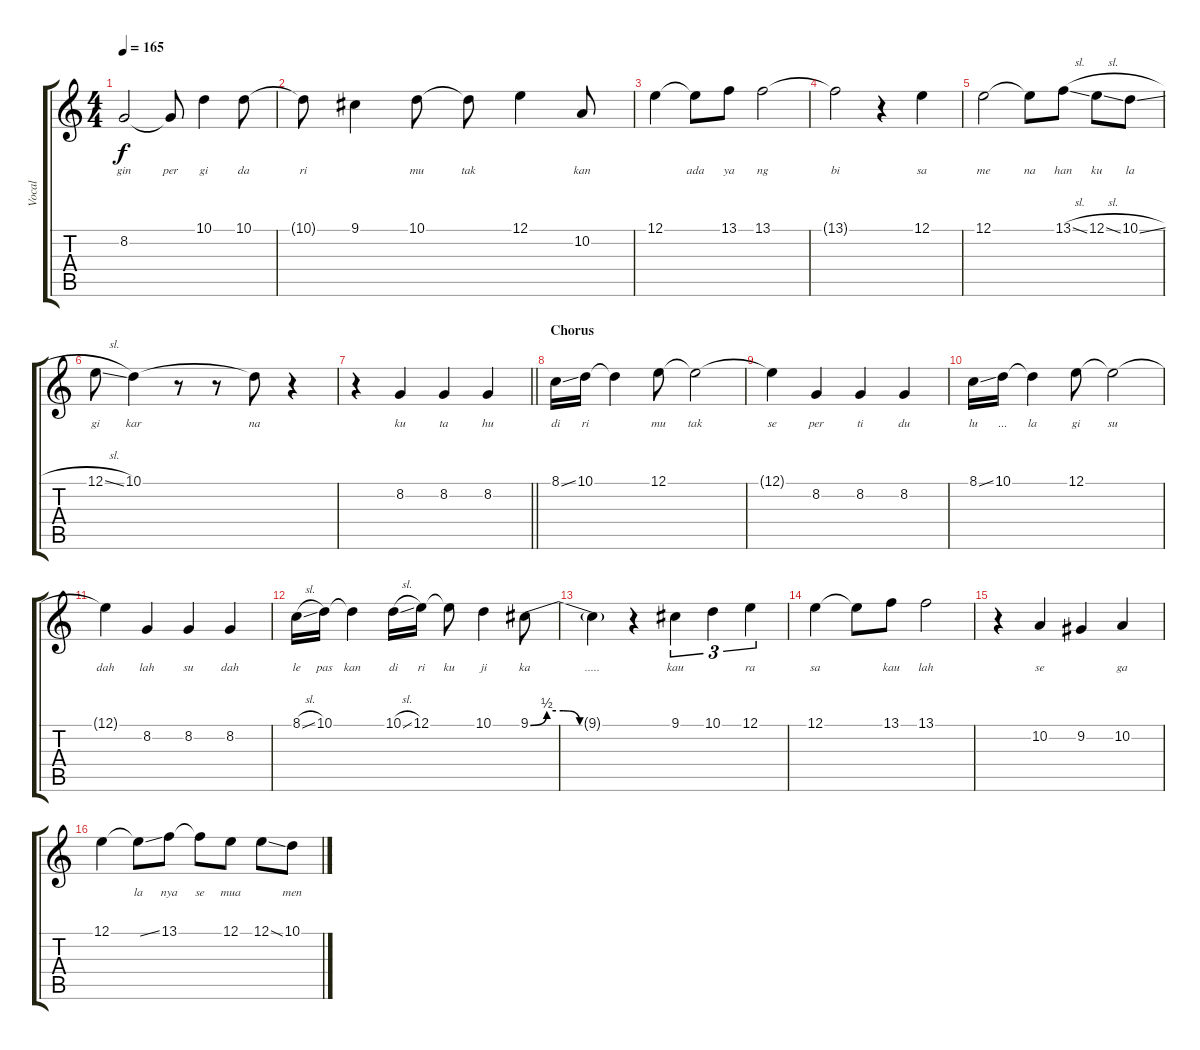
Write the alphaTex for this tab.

\track ("Vocal" "Vocal") {instrument tenorsax}
\staff {score tabs}
\tuning (E4 B3 G3 D3 A2 E2) {hide}
\ts (4 4)
\tempo 165
\clef g2
\ks c
8.2.2{lyrics (0 "gin") lyrics (1 "") lyrics (2 "") lyrics (3 "") lyrics (4 "") dy f} 8.2{t}.8{lyrics (0 "per") lyrics (1 "") lyrics (2 "") lyrics (3 "") lyrics (4 "")} 10.1.4{lyrics (0 "gi") lyrics (1 "") lyrics (2 "") lyrics (3 "") lyrics (4 "")} 10.1.8{lyrics (0 "da") lyrics (1 "") lyrics (2 "") lyrics (3 "") lyrics (4 "")} |
10.1{t}.8{lyrics (0 "ri") lyrics (1 "") lyrics (2 "") lyrics (3 "") lyrics (4 "")} 9.1.4{lyrics (0 "") lyrics (1 "") lyrics (2 "") lyrics (3 "") lyrics (4 "")} 10.1.8{lyrics (0 "mu") lyrics (1 "") lyrics (2 "") lyrics (3 "") lyrics (4 "")} 10.1{t}.8{lyrics (0 "tak") lyrics (1 "") lyrics (2 "") lyrics (3 "") lyrics (4 "")} 12.1.4{lyrics (0 "") lyrics (1 "") lyrics (2 "") lyrics (3 "") lyrics (4 "")} 10.2.8{lyrics (0 "kan") lyrics (1 "") lyrics (2 "") lyrics (3 "") lyrics (4 "")} |
12.1.4{lyrics (0 "") lyrics (1 "") lyrics (2 "") lyrics (3 "") lyrics (4 "")} 12.1{t}.8{lyrics (0 "ada") lyrics (1 "") lyrics (2 "") lyrics (3 "") lyrics (4 "")} 13.1.8{lyrics (0 "ya") lyrics (1 "") lyrics (2 "") lyrics (3 "") lyrics (4 "")} 13.1.2{lyrics (0 "ng") lyrics (1 "") lyrics (2 "") lyrics (3 "") lyrics (4 "")} |
13.1{t}.2{lyrics (0 "bi") lyrics (1 "") lyrics (2 "") lyrics (3 "") lyrics (4 "")} r.4 12.1.4{lyrics (0 "sa") lyrics (1 "") lyrics (2 "") lyrics (3 "") lyrics (4 "")} |
12.1.2{lyrics (0 "me") lyrics (1 "") lyrics (2 "") lyrics (3 "") lyrics (4 "")} 12.1{t}.8{lyrics (0 "na") lyrics (1 "") lyrics (2 "") lyrics (3 "") lyrics (4 "")} 13.1{sl}.8{lyrics (0 "han") lyrics (1 "") lyrics (2 "") lyrics (3 "") lyrics (4 "")} 12.1{sl}.8{lyrics (0 "ku") lyrics (1 "") lyrics (2 "") lyrics (3 "") lyrics (4 "")} 10.1{sl}.8{lyrics (0 "la") lyrics (1 "") lyrics (2 "") lyrics (3 "") lyrics (4 "")} |
12.1{sl}.8{lyrics (0 "gi") lyrics (1 "") lyrics (2 "") lyrics (3 "") lyrics (4 "")} 10.1.4{lyrics (0 "kar") lyrics (1 "") lyrics (2 "") lyrics (3 "") lyrics (4 "")} r.8 r.8 10.1{t}.8{lyrics (0 "na") lyrics (1 "") lyrics (2 "") lyrics (3 "") lyrics (4 "")} r.4 |
\barLineRight lightlight
r.4 8.2.4{lyrics (0 "ku") lyrics (1 "") lyrics (2 "") lyrics (3 "") lyrics (4 "")} 8.2.4{lyrics (0 "ta") lyrics (1 "") lyrics (2 "") lyrics (3 "") lyrics (4 "")} 8.2.4{lyrics (0 "hu") lyrics (1 "") lyrics (2 "") lyrics (3 "") lyrics (4 "")} |
\section ("" "Chorus")
8.1{ss}.16{lyrics (0 "di") lyrics (1 "") lyrics (2 "") lyrics (3 "") lyrics (4 "")} 10.1.16{lyrics (0 "ri") lyrics (1 "") lyrics (2 "") lyrics (3 "") lyrics (4 "")} 10.1{t}.4{lyrics (0 "") lyrics (1 "") lyrics (2 "") lyrics (3 "") lyrics (4 "")} 12.1.8{lyrics (0 "mu") lyrics (1 "") lyrics (2 "") lyrics (3 "") lyrics (4 "")} 12.1{t}.2{lyrics (0 "tak") lyrics (1 "") lyrics (2 "") lyrics (3 "") lyrics (4 "")} |
12.1{t}.4{lyrics (0 "se") lyrics (1 "") lyrics (2 "") lyrics (3 "") lyrics (4 "")} 8.2.4{lyrics (0 "per") lyrics (1 "") lyrics (2 "") lyrics (3 "") lyrics (4 "")} 8.2.4{lyrics (0 "ti") lyrics (1 "") lyrics (2 "") lyrics (3 "") lyrics (4 "")} 8.2.4{lyrics (0 "du") lyrics (1 "") lyrics (2 "") lyrics (3 "") lyrics (4 "")} |
8.1{ss}.16{lyrics (0 "lu") lyrics (1 "") lyrics (2 "") lyrics (3 "") lyrics (4 "")} 10.1.16{lyrics (0 "...") lyrics (1 "") lyrics (2 "") lyrics (3 "") lyrics (4 "")} 10.1{t}.4{lyrics (0 "la") lyrics (1 "") lyrics (2 "") lyrics (3 "") lyrics (4 "")} 12.1.8{lyrics (0 "gi") lyrics (1 "") lyrics (2 "") lyrics (3 "") lyrics (4 "")} 12.1{t}.2{lyrics (0 "su") lyrics (1 "") lyrics (2 "") lyrics (3 "") lyrics (4 "")} |
12.1{t}.4{lyrics (0 "dah") lyrics (1 "") lyrics (2 "") lyrics (3 "") lyrics (4 "")} 8.2.4{lyrics (0 "lah") lyrics (1 "") lyrics (2 "") lyrics (3 "") lyrics (4 "")} 8.2.4{lyrics (0 "su") lyrics (1 "") lyrics (2 "") lyrics (3 "") lyrics (4 "")} 8.2.4{lyrics (0 "dah") lyrics (1 "") lyrics (2 "") lyrics (3 "") lyrics (4 "")} |
8.1{sl}.16{lyrics (0 "le") lyrics (1 "") lyrics (2 "") lyrics (3 "") lyrics (4 "")} 10.1.16{lyrics (0 "pas") lyrics (1 "") lyrics (2 "") lyrics (3 "") lyrics (4 "")} 10.1{t}.4{lyrics (0 "kan") lyrics (1 "") lyrics (2 "") lyrics (3 "") lyrics (4 "")} 10.1{sl}.16{lyrics (0 "di") lyrics (1 "") lyrics (2 "") lyrics (3 "") lyrics (4 "")} 12.1.16{lyrics (0 "ri") lyrics (1 "") lyrics (2 "") lyrics (3 "") lyrics (4 "")} 12.1{t}.8{lyrics (0 "ku") lyrics (1 "") lyrics (2 "") lyrics (3 "") lyrics (4 "")} 10.1.4{lyrics (0 "ji") lyrics (1 "") lyrics (2 "") lyrics (3 "") lyrics (4 "")} 9.1{be (custom 0 0 10 2 20 2 30 0 60 0)}.8{lyrics (0 "ka") lyrics (1 "") lyrics (2 "") lyrics (3 "") lyrics (4 "")} |
9.1{t}.4{lyrics (0 ".....") lyrics (1 "") lyrics (2 "") lyrics (3 "") lyrics (4 "")} r.4 9.1.4{tu (3 2) lyrics (0 "kau") lyrics (1 "") lyrics (2 "") lyrics (3 "") lyrics (4 "")} 10.1.4{tu (3 2) lyrics (0 "") lyrics (1 "") lyrics (2 "") lyrics (3 "") lyrics (4 "")} 12.1.4{tu (3 2) lyrics (0 "ra") lyrics (1 "") lyrics (2 "") lyrics (3 "") lyrics (4 "")} |
12.1.4{lyrics (0 "sa") lyrics (1 "") lyrics (2 "") lyrics (3 "") lyrics (4 "")} 12.1{t}.8{lyrics (0 "") lyrics (1 "") lyrics (2 "") lyrics (3 "") lyrics (4 "")} 13.1.8{lyrics (0 "kau") lyrics (1 "") lyrics (2 "") lyrics (3 "") lyrics (4 "")} 13.1.2{lyrics (0 "lah") lyrics (1 "") lyrics (2 "") lyrics (3 "") lyrics (4 "")} |
r.4 10.2.4{lyrics (0 "se") lyrics (1 "") lyrics (2 "") lyrics (3 "") lyrics (4 "")} 9.2.4{lyrics (0 "") lyrics (1 "") lyrics (2 "") lyrics (3 "") lyrics (4 "")} 10.2.4{lyrics (0 "ga") lyrics (1 "") lyrics (2 "") lyrics (3 "") lyrics (4 "")} |
12.1.4{lyrics (0 "") lyrics (1 "") lyrics (2 "") lyrics (3 "") lyrics (4 "")} 12.1{ss t}.8{lyrics (0 "la") lyrics (1 "") lyrics (2 "") lyrics (3 "") lyrics (4 "")} 13.1.8{lyrics (0 "nya") lyrics (1 "") lyrics (2 "") lyrics (3 "") lyrics (4 "")} 13.1{t}.8{lyrics (0 "se") lyrics (1 "") lyrics (2 "") lyrics (3 "") lyrics (4 "")} 12.1.8{lyrics (0 "mua") lyrics (1 "") lyrics (2 "") lyrics (3 "") lyrics (4 "")} 12.1{ss}.8{lyrics (0 "") lyrics (1 "") lyrics (2 "") lyrics (3 "") lyrics (4 "")} 10.1.8{lyrics (0 "men") lyrics (1 "") lyrics (2 "") lyrics (3 "") lyrics (4 "")}
